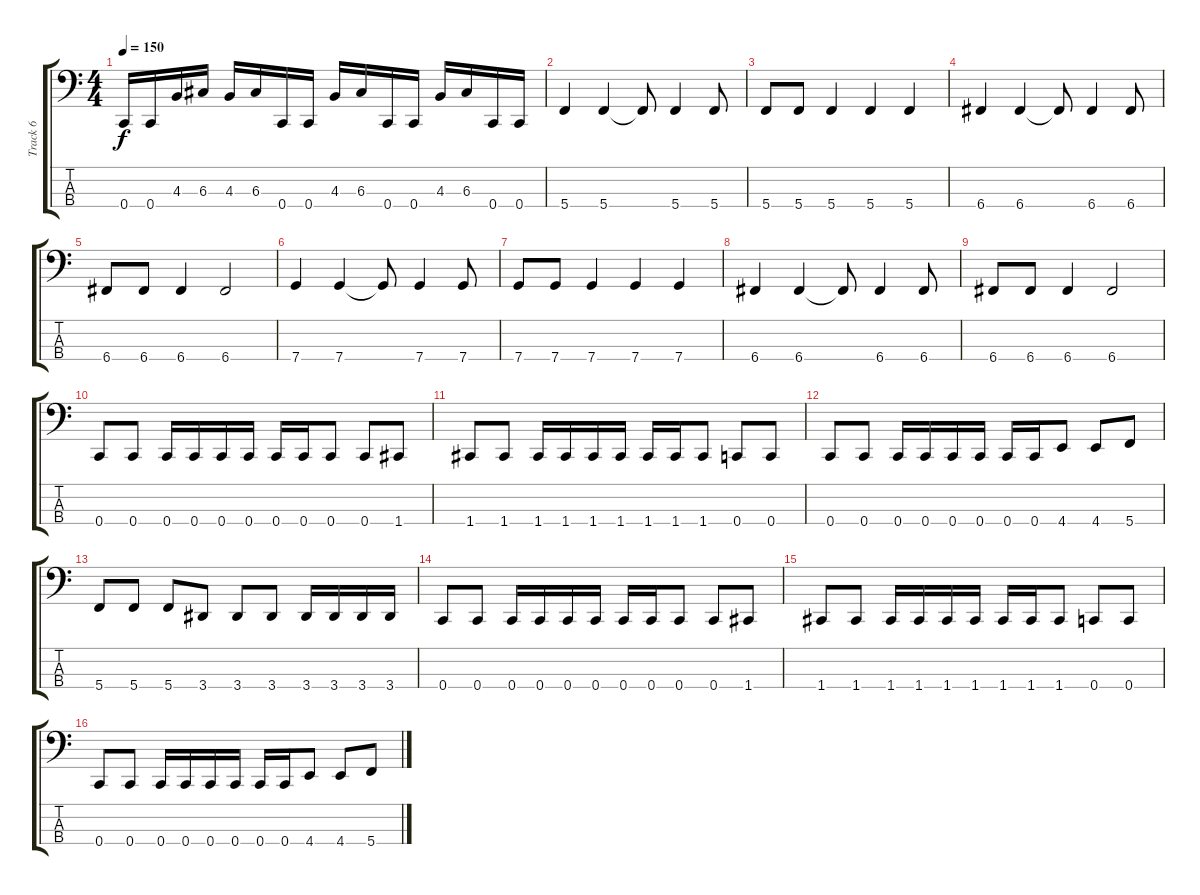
\track ("Track 6" "Track 6") {instrument electricbasspick}
\staff {score tabs}
\tuning (F2 C2 G1 C1) {hide}
\ts (4 4)
\tempo 150
\clef f4
\ks c
0.4.16{dy f} 0.4.16 4.3.16 6.3.16 4.3.16 6.3.16 0.4.16 0.4.16 4.3.16 6.3.16 0.4.16 0.4.16 4.3.16 6.3.16 0.4.16 0.4.16 |
5.4.4 5.4.4 5.4{t}.8 5.4.4 5.4.8 |
5.4.8 5.4.8 5.4.4 5.4.4 5.4.4 |
6.4.4 6.4.4 6.4{t}.8 6.4.4 6.4.8 |
6.4.8 6.4.8 6.4.4 6.4.2 |
7.4.4 7.4.4 7.4{t}.8 7.4.4 7.4.8 |
7.4.8 7.4.8 7.4.4 7.4.4 7.4.4 |
6.4.4 6.4.4 6.4{t}.8 6.4.4 6.4.8 |
6.4.8 6.4.8 6.4.4 6.4.2 |
0.4.8 0.4.8 0.4.16 0.4.16 0.4.16 0.4.16 0.4.16 0.4.16 0.4.8 0.4.8 1.4.8 |
1.4.8 1.4.8 1.4.16 1.4.16 1.4.16 1.4.16 1.4.16 1.4.16 1.4.8 0.4.8 0.4.8 |
0.4.8 0.4.8 0.4.16 0.4.16 0.4.16 0.4.16 0.4.16 0.4.16 4.4.8 4.4.8 5.4.8 |
5.4.8 5.4.8 5.4.8 3.4.8 3.4.8 3.4.8 3.4.16 3.4.16 3.4.16 3.4.16 |
0.4.8 0.4.8 0.4.16 0.4.16 0.4.16 0.4.16 0.4.16 0.4.16 0.4.8 0.4.8 1.4.8 |
1.4.8 1.4.8 1.4.16 1.4.16 1.4.16 1.4.16 1.4.16 1.4.16 1.4.8 0.4.8 0.4.8 |
0.4.8 0.4.8 0.4.16 0.4.16 0.4.16 0.4.16 0.4.16 0.4.16 4.4.8 4.4.8 5.4.8
